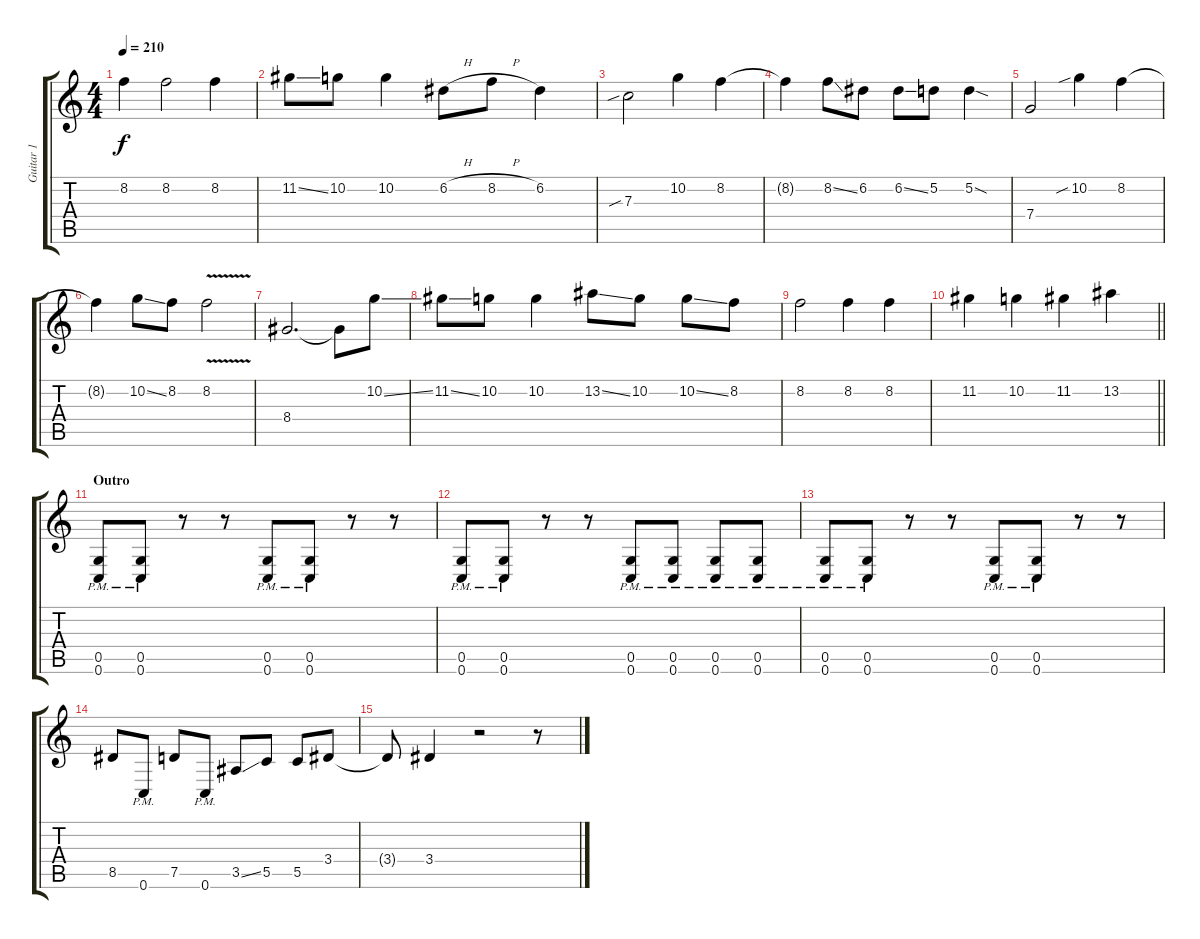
\track ("Guitar 1" "Guitar 1") {instrument distortionguitar}
\staff {score tabs}
\tuning (D4 A3 F3 C3 G2 C2) {hide}
\ts (4 4)
\tempo 210
\clef g2
\ks c
8.2.4{dy f} 8.2.2 8.2.4 |
11.2{ss}.8 10.2.8 10.2.4 6.2{h}.8 8.2{h}.8 6.2.4 |
7.3{sib}.2 10.2.4 8.2.4 |
8.2{t}.4 8.2{ss}.8 6.2.8 6.2{ss}.8 5.2.8 5.2{sod}.4 |
7.4.2 10.2{sib}.4 8.2.4 |
8.2{t}.4 10.2{ss}.8 8.2.8 8.2{v}.2 |
8.4.2{d} 8.4{t}.8 10.2{ss}.8 |
11.2{ss}.8 10.2.8 10.2.4 13.2{ss}.8 10.2.8 10.2{ss}.8 8.2.8 |
8.2.2 8.2.4 8.2.4 |
\barLineRight lightlight
11.2.4 10.2.4 11.2.4 13.2.4 |
\section ("" "Outro")
(0.5{pm} 0.6{pm}).8 (0.5{pm} 0.6{pm}).8 r.8 r.8 (0.5{pm} 0.6{pm}).8 (0.5{pm} 0.6{pm}).8 r.8 r.8 |
(0.5{pm} 0.6{pm}).8 (0.5{pm} 0.6{pm}).8 r.8 r.8 (0.5{pm} 0.6{pm}).8 (0.5{pm} 0.6{pm}).8 (0.5{pm} 0.6{pm}).8 (0.5{pm} 0.6{pm}).8 |
(0.5{pm} 0.6{pm}).8 (0.5{pm} 0.6{pm}).8 r.8 r.8 (0.5{pm} 0.6{pm}).8 (0.5{pm} 0.6{pm}).8 r.8 r.8 |
8.5.8 0.6{pm}.8 7.5.8 0.6{pm}.8 3.5{ss}.8 5.5.8 5.5.8 3.4.8 |
3.4{t}.8 3.4.4 r.2 r.8
